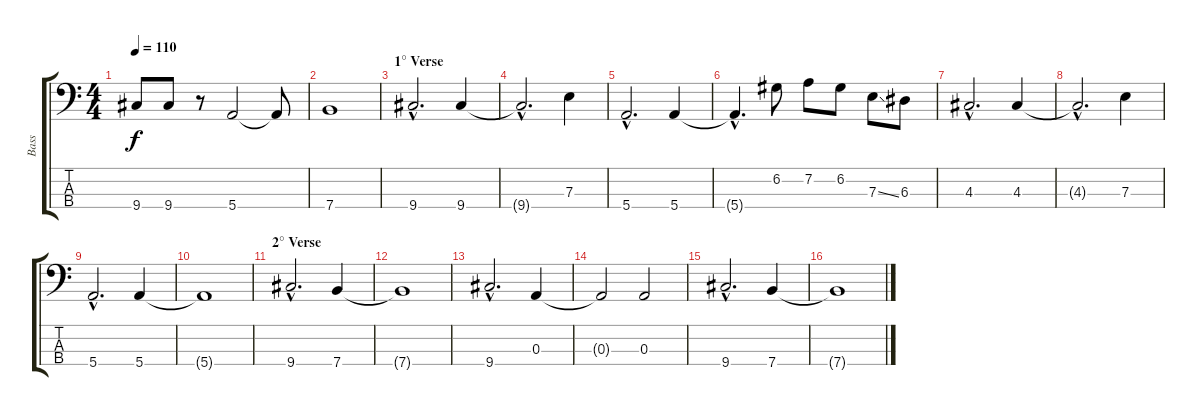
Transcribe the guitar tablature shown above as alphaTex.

\track ("Bass" "Bass") {instrument electricbassfinger}
\staff {score tabs}
\tuning (G2 D2 A1 E1) {hide}
\ts (4 4)
\tempo 110
\clef f4
\ks c
9.4.8{dy f} 9.4.8 r.8 5.4.2 5.4{t}.8 |
7.4.1 |
\section ("" "1° Verse")
9.4{hac}.2{d} 9.4.4 |
9.4{hac t}.2{d} 7.3.4 |
5.4{hac}.2{d} 5.4.4 |
5.4{hac t}.4{d} 6.2.8 7.2.8 6.2.8 7.3{ss}.8 6.3.8 |
4.3{hac}.2{d} 4.3.4 |
4.3{hac t}.2{d} 7.3.4 |
5.4{hac}.2{d} 5.4.4 |
5.4{t}.1 |
\section ("" "2° Verse")
9.4{hac}.2{d} 7.4.4 |
7.4{t}.1 |
9.4{hac}.2{d} 0.3.4 |
0.3{t}.2 0.3.2 |
9.4{hac}.2{d} 7.4.4 |
7.4{t}.1
